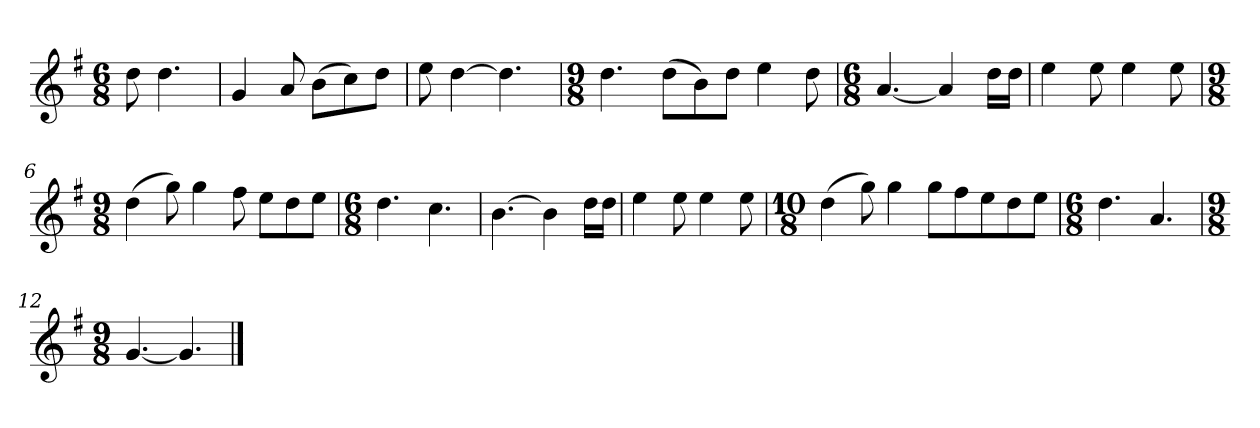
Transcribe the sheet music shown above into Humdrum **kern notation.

**kern
*part1
*staff1
*k[f#]
*M6/8
*MM120
=
8dd
4.dd
=1
4g
8a
(8bL
8cc)
8ddJ
=2
8ee
[4dd
4.dd]
=3
*M9/8
4.dd
(8ddL
8b)
8ddJ
4ee
8dd
=4
*M6/8
[4.a
4a]
16ddLL
16ddJJ
=5
4ee
8ee
4ee
8ee
=6
*M9/8
(4dd
8gg)
4gg
8ff#
8eeL
8dd
8eeJ
=7
*M6/8
4.dd
4.cc
=8
[4.b
4b]
16ddLL
16ddJJ
=9
4ee
8ee
4ee
8ee
=10
*M10/8
(4dd
8gg)
4gg
8ggL
8ff#
8ee
8dd
8eeJ
=11
*M6/8
4.dd
4.a
=12
*M9/8
[4.g
4.g]
==
*-
